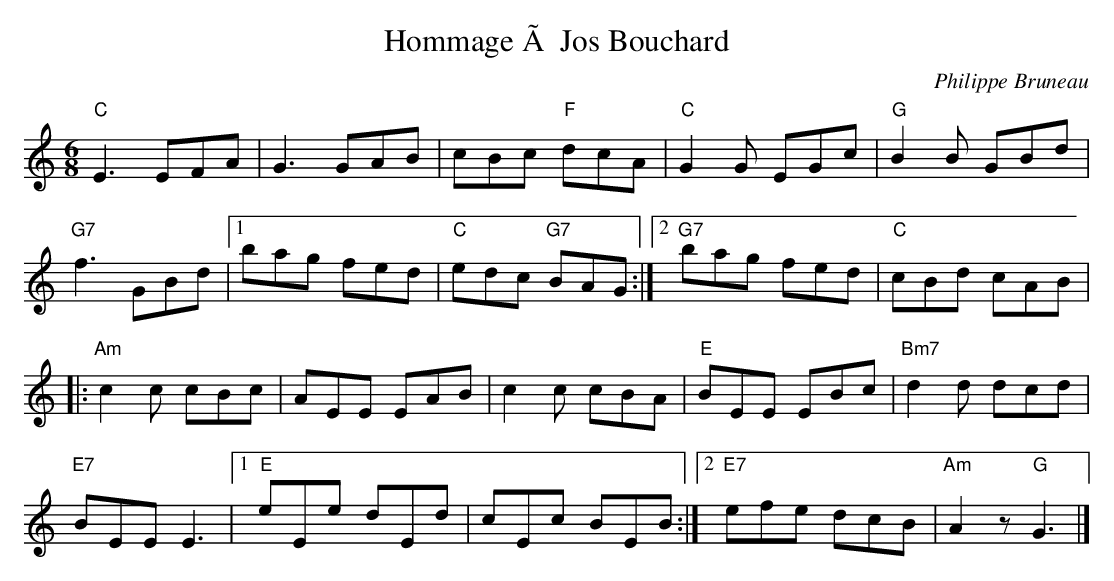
X:1
T:Hommage Ã  Jos Bouchard
C:Philippe Bruneau
M:6/8
K:C
"C"E3 EFA| G3GAB| cBc "F"dcA| "C"G2G EGc| "G"B2B GBd|
"G7"f3 GBd|1 bag fed| "C"edc "G7"BAG:| [2 "G7"bag fed| "C"cBd cAB|
|:"Am"c2c cBc| AEE EAB| c2c cBA| "E"BEE EBc| "Bm7"d2d dcd|
"E7"BEE E3 |1"E"eEe dEd| cEc BEB :|2 "E7"efe dcB| "Am"A2z "G"G3 |]
